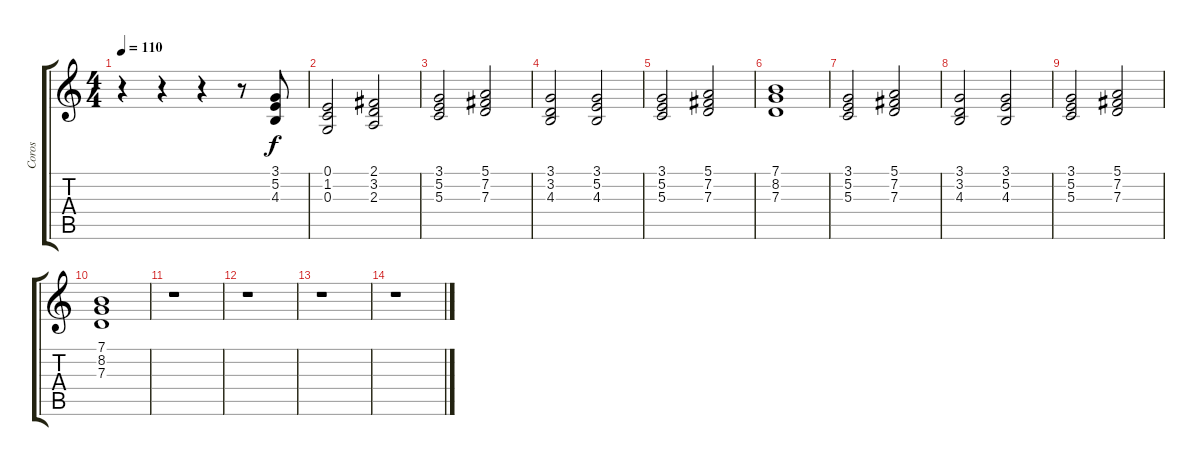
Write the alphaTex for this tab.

\track ("Coros" "Coros") {instrument choiraahs}
\staff {score tabs}
\tuning (E4 B3 G3 D3 A2 E2) {hide}
\ts (4 4)
\tempo 110
\clef g2
\ks c
r.4{dy f} r.4 r.4 r.8 (3.1 5.2 4.3).8 |
(0.1 1.2 0.3).2 (2.1 3.2 2.3).2 |
(3.1 5.2 5.3).2 (5.1 7.2 7.3).2 |
(3.1 3.2 4.3).2 (3.1 5.2 4.3).2 |
(3.1 5.2 5.3).2 (5.1 7.2 7.3).2 |
(7.1 8.2 7.3).1 |
(3.1 5.2 5.3).2 (5.1 7.2 7.3).2 |
(3.1 3.2 4.3).2 (3.1 5.2 4.3).2 |
(3.1 5.2 5.3).2 (5.1 7.2 7.3).2 |
(7.1 8.2 7.3).1 |
r.1 |
r.1 |
r.1 |
r.1
